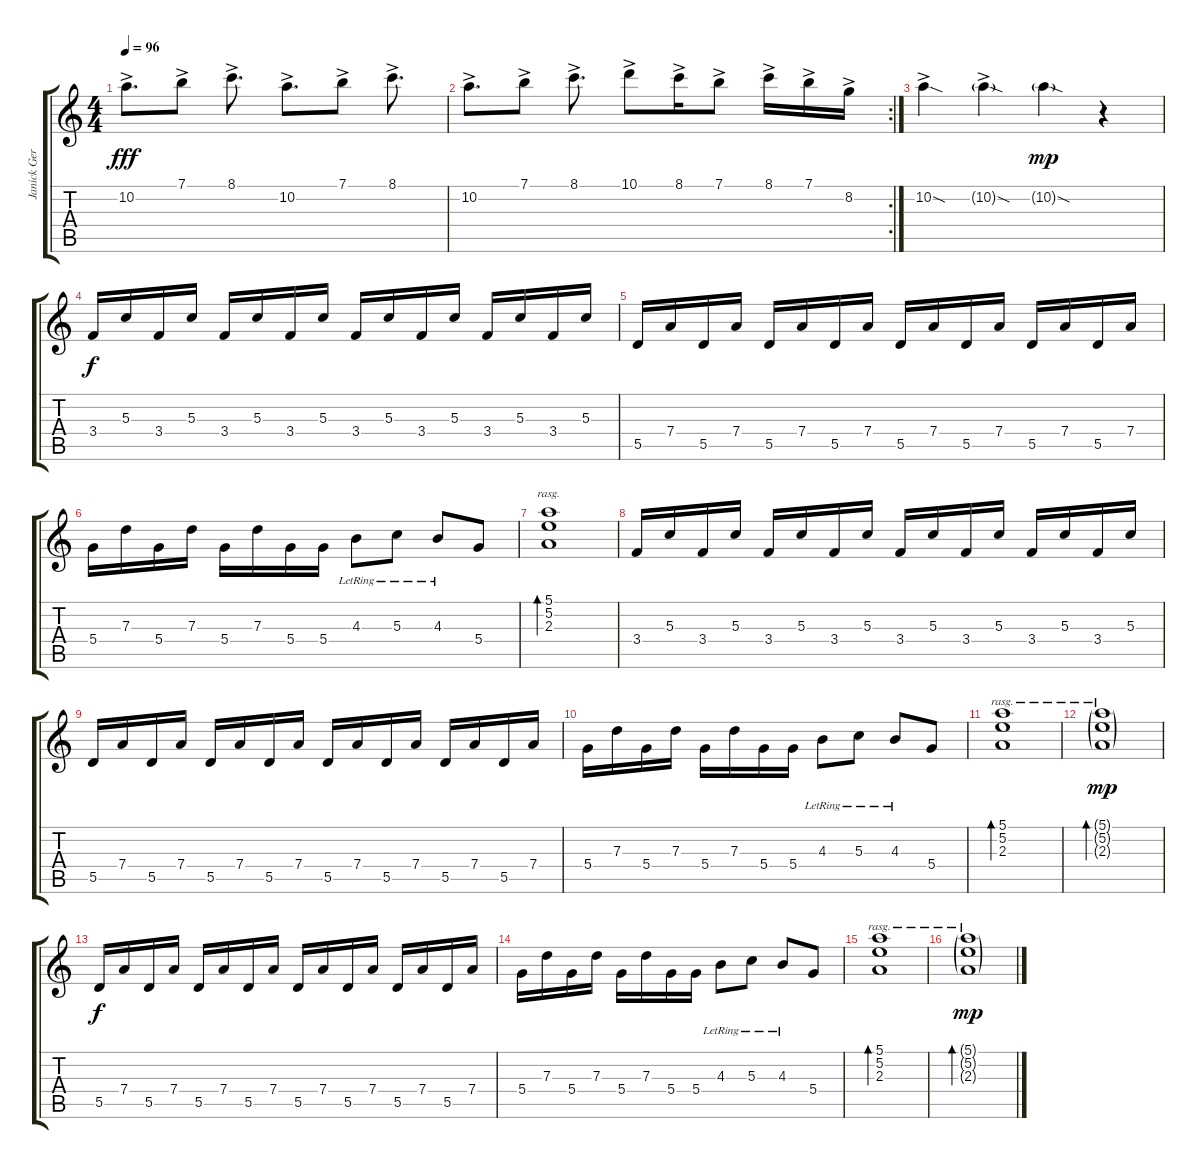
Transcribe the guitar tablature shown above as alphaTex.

\track ("Janick Gers" "Janick Ger") {instrument distortionguitar}
\staff {score tabs}
\tuning (E4 B3 G3 D3 A2 E2) {hide}
\ts (4 4)
\tempo 96
\clef g2
\ks c
10.2{ac}.8{d dy fff} 7.1{ac}.8 8.1{ac}.8{d} 10.2{ac}.8{d} 7.1{ac}.8 8.1{ac}.8{d} |
\rc 2
10.2{ac}.8{d} 7.1{ac}.8 8.1{ac}.8{d} 10.1{ac}.8 8.1{ac}.16 7.1{ac}.8 8.1{ac}.16 7.1{ac}.16 8.2{ac}.16 |
10.2{sod ac}.4 10.2{sod g ac}.4 10.2{sod g}.4{dy mp} r.4 |
3.4.16{dy f instrument electricguitarclean} 5.3.16 3.4.16 5.3.16 3.4.16 5.3.16 3.4.16 5.3.16 3.4.16 5.3.16 3.4.16 5.3.16 3.4.16 5.3.16 3.4.16 5.3.16 |
5.5.16 7.4.16 5.5.16 7.4.16 5.5.16 7.4.16 5.5.16 7.4.16 5.5.16 7.4.16 5.5.16 7.4.16 5.5.16 7.4.16 5.5.16 7.4.16 |
5.4.16 7.3.16 5.4.16 7.3.16 5.4.16 7.3.16 5.4.16 5.4.16 4.3{lr}.8 5.3{lr}.8 4.3{lr}.8 5.4.8 |
(5.1 5.2 2.3).1{bd 240 rasg ii} |
3.4.16 5.3.16 3.4.16 5.3.16 3.4.16 5.3.16 3.4.16 5.3.16 3.4.16 5.3.16 3.4.16 5.3.16 3.4.16 5.3.16 3.4.16 5.3.16 |
5.5.16 7.4.16 5.5.16 7.4.16 5.5.16 7.4.16 5.5.16 7.4.16 5.5.16 7.4.16 5.5.16 7.4.16 5.5.16 7.4.16 5.5.16 7.4.16 |
5.4.16 7.3.16 5.4.16 7.3.16 5.4.16 7.3.16 5.4.16 5.4.16 4.3{lr}.8 5.3{lr}.8 4.3{lr}.8 5.4.8 |
(5.1 5.2 2.3).1{bd 240 rasg ii} |
(5.1{g} 5.2{g} 2.3{g}).1{bd 480 rasg ii dy mp} |
5.5.16{dy f} 7.4.16 5.5.16 7.4.16 5.5.16 7.4.16 5.5.16 7.4.16 5.5.16 7.4.16 5.5.16 7.4.16 5.5.16 7.4.16 5.5.16 7.4.16 |
5.4.16 7.3.16 5.4.16 7.3.16 5.4.16 7.3.16 5.4.16 5.4.16 4.3{lr}.8 5.3{lr}.8 4.3{lr}.8 5.4.8 |
(5.1 5.2 2.3).1{bd 240 rasg ii} |
(5.1{g} 5.2{g} 2.3{g}).1{bd 480 rasg ii dy mp}
